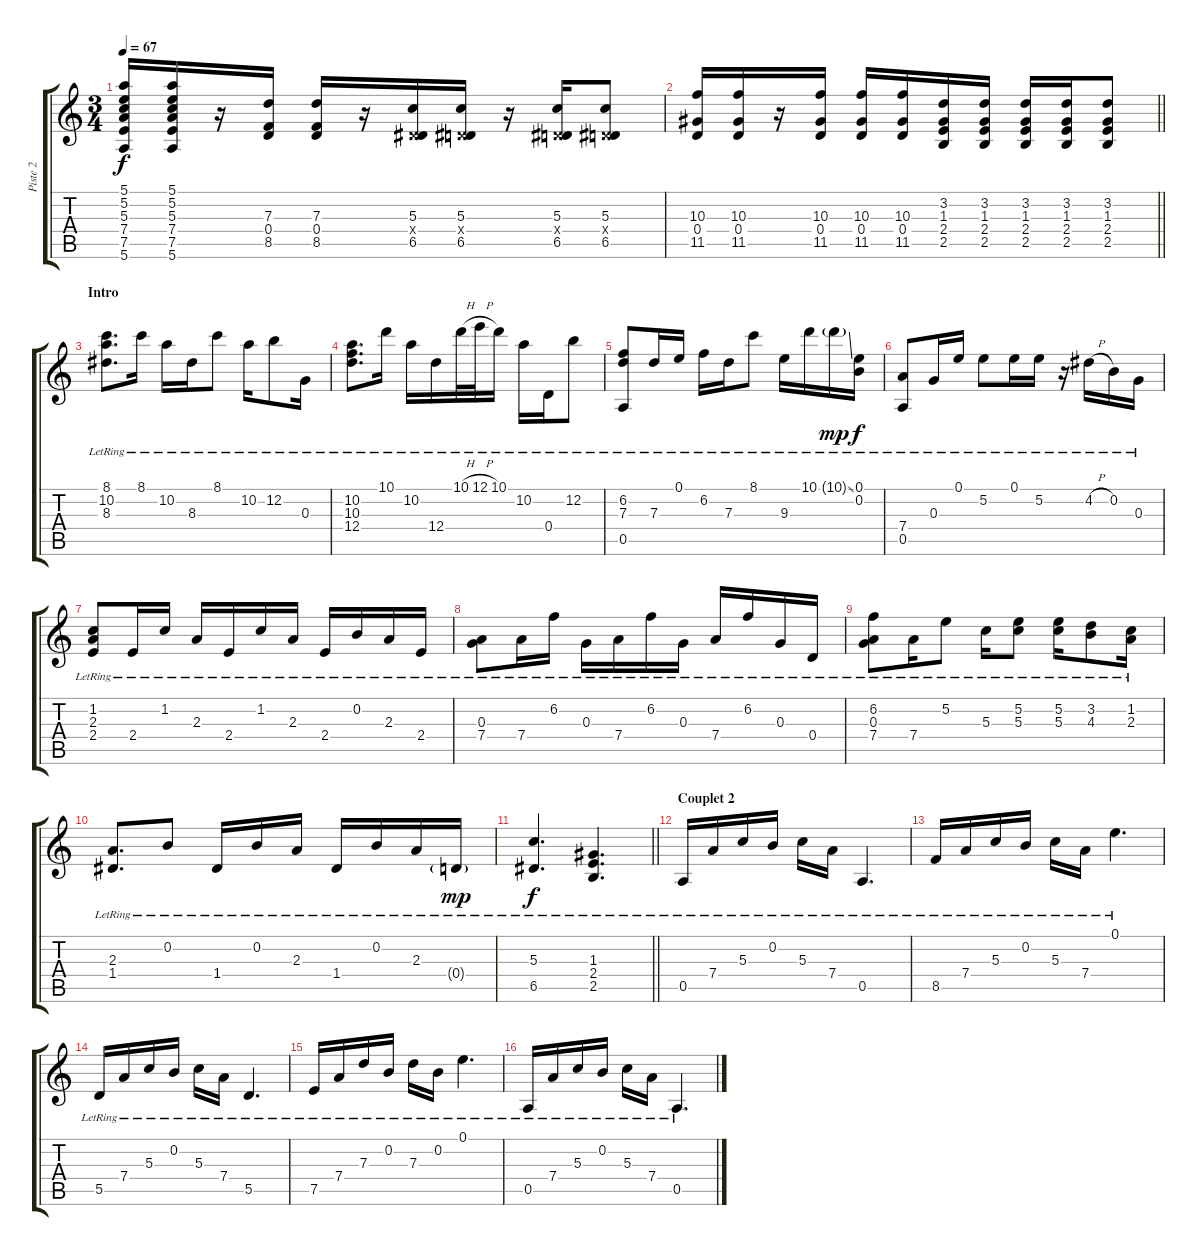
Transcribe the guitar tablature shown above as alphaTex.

\track ("Piste 2" "Piste 2") {instrument acousticguitarsteel}
\staff {score tabs}
\tuning (E4 B3 G3 D3 A2 E2) {hide}
\ts (3 4)
\tempo 67
\clef g2
\ks c
(5.1 5.2 5.3 7.4 7.5 5.6).16{dy f} (5.1 5.2 5.3 7.4 7.5 5.6).16 r.16 (7.3 0.4 8.5).16 (7.3 0.4 8.5).16 r.16 (5.3 0.4{x} 6.5).16 (5.3 0.4{x} 6.5).16 r.16 (5.3 0.4{x} 6.5).16 (5.3 0.4{x} 6.5).8 |
\barLineRight lightlight
(10.3 0.4 11.5).16 (10.3 0.4 11.5).16 r.16 (10.3 0.4 11.5).16 (10.3 0.4 11.5).16 (10.3 0.4 11.5).16 (3.2 1.3 2.4 2.5).16 (3.2 1.3 2.4 2.5).16 (3.2 1.3 2.4 2.5).16 (3.2 1.3 2.4 2.5).16 (3.2 1.3 2.4 2.5).8 |
\section ("" "Intro")
(8.1{lr} 10.2{lr} 8.3{lr}).8{d instrument acousticguitarsteel} 8.1{lr}.16 10.2{lr}.16 8.3{lr}.16 8.1{lr}.8 10.2{lr}.16 12.2{lr}.8 0.3{lr}.16 |
(10.2{lr} 10.3{lr} 12.4{lr}).8{d} 10.1{lr}.16 10.2{lr}.16 12.4{lr}.16 10.1{h lr}.32 12.1{h lr}.32 10.1{lr}.16 10.2{lr}.16 0.4{lr}.16 12.2{lr}.8 |
(6.2{lr} 7.3{lr} 0.5{lr}).8 7.3{lr}.16 0.1{lr}.16 6.2{lr}.16 7.3{lr}.16 8.1{lr}.8 9.3{lr}.16 10.1{lr}.16 10.1{ss g lr}.16{dy mp} (0.1{lr} 0.2{lr}).16{dy f} |
(7.4{lr} 0.5{lr}).8 0.3{lr}.16 0.1{lr}.16 5.2{lr}.8 0.1{lr}.16 5.2{lr}.16 r.16 4.2{h lr}.16 0.2{lr}.16 0.3{lr}.16 |
(1.2{lr} 2.3{lr} 2.4{lr}).8 2.4{lr}.16 1.2{lr}.16 2.3{lr}.16 2.4{lr}.16 1.2{lr}.16 2.3{lr}.16 2.4{lr}.16 0.2{lr}.16 2.3{lr}.16 2.4{lr}.16 |
(0.3{lr} 7.4{lr}).8 7.4{lr}.16 6.2{lr}.16 0.3{lr}.16 7.4{lr}.16 6.2{lr}.16 0.3{lr}.16 7.4{lr}.16 6.2{lr}.16 0.3{lr}.16 0.4{lr}.16 |
(6.2{lr} 0.3{lr} 7.4{lr}).8 7.4{lr}.16 5.2{lr}.8 5.3{lr}.16 (5.2{lr} 5.3{lr}).8 (5.2{lr} 5.3{lr}).16 (3.2{lr} 4.3{lr}).8 (1.2{lr} 2.3{lr}).16 |
(2.3{lr} 1.4{lr}).8{d} 0.2{lr}.8 1.4{lr}.16 0.2{lr}.16 2.3{lr}.16 1.4{lr}.16 0.2{lr}.16 2.3{lr}.16 0.4{g lr}.16{dy mp} |
\barLineRight lightlight
(5.3 6.5{lr}).4{d dy f} (1.3 2.4 2.5{lr}).4{d} |
\section ("" "Couplet 2")
0.5{lr}.16 7.4{lr}.16 5.3{lr}.16 0.2{lr}.16 5.3{lr}.16 7.4{lr}.16 0.5{lr}.4{d} |
8.5{lr}.16 7.4{lr}.16 5.3{lr}.16 0.2{lr}.16 5.3{lr}.16 7.4{lr}.16 0.1{lr}.4{d} |
5.5{lr}.16 7.4{lr}.16 5.3{lr}.16 0.2{lr}.16 5.3{lr}.16 7.4{lr}.16 5.5{lr}.4{d} |
7.5{lr}.16 7.4{lr}.16 7.3{lr}.16 0.2{lr}.16 7.3{lr}.16 0.2{lr}.16 0.1{lr}.4{d} |
0.5{lr}.16 7.4{lr}.16 5.3{lr}.16 0.2{lr}.16 5.3{lr}.16 7.4{lr}.16 0.5{lr}.4{d}
